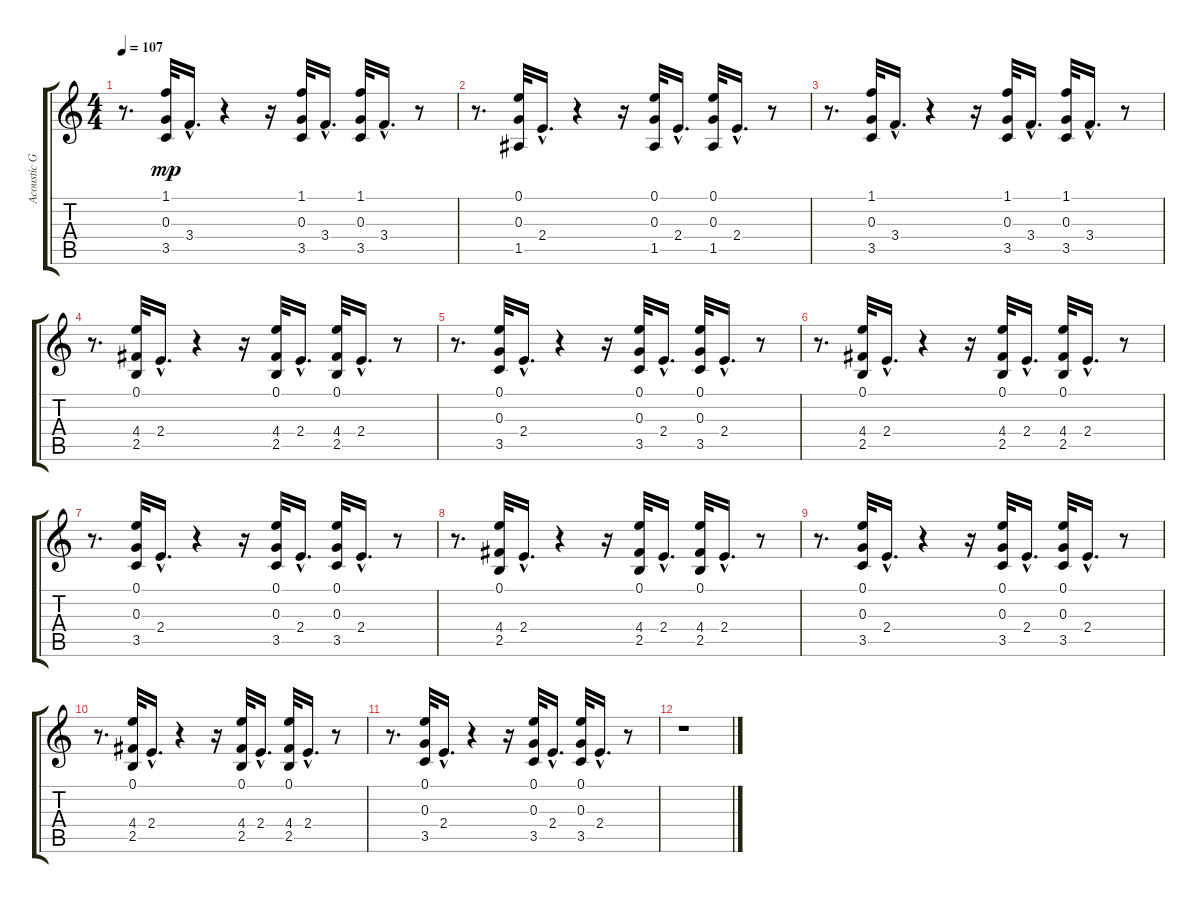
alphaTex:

\track ("Acoustic Guitar" "Acoustic G") {instrument acousticguitarnylon}
\staff {score tabs}
\tuning (E4 B3 G3 D3 A2 E2) {hide}
\ts (4 4)
\tempo 107
\clef g2
\ks c
r.8{d dy mp} (1.1 0.3 3.5).32 3.4{hac}.16{d} r.4 r.16 (1.1 0.3 3.5).32 3.4{hac}.16{d} (1.1 0.3 3.5).32 3.4{hac}.16{d} r.8 |
r.8{d} (0.1 0.3 1.5).32 2.4{hac}.16{d} r.4 r.16 (0.1 0.3 1.5).32 2.4{hac}.16{d} (0.1 0.3 1.5).32 2.4{hac}.16{d} r.8 |
r.8{d} (1.1 0.3 3.5).32 3.4{hac}.16{d} r.4 r.16 (1.1 0.3 3.5).32 3.4{hac}.16{d} (1.1 0.3 3.5).32 3.4{hac}.16{d} r.8 |
r.8{d} (0.1 4.4 2.5).32 2.4{hac}.16{d} r.4 r.16 (0.1 4.4 2.5).32 2.4{hac}.16{d} (0.1 4.4 2.5).32 2.4{hac}.16{d} r.8 |
r.8{d} (0.1 0.3 3.5).32 2.4{hac}.16{d} r.4 r.16 (0.1 0.3 3.5).32 2.4{hac}.16{d} (0.1 0.3 3.5).32 2.4{hac}.16{d} r.8 |
r.8{d} (0.1 4.4 2.5).32 2.4{hac}.16{d} r.4 r.16 (0.1 4.4 2.5).32 2.4{hac}.16{d} (0.1 4.4 2.5).32 2.4{hac}.16{d} r.8 |
r.8{d} (0.1 0.3 3.5).32 2.4{hac}.16{d} r.4 r.16 (0.1 0.3 3.5).32 2.4{hac}.16{d} (0.1 0.3 3.5).32 2.4{hac}.16{d} r.8 |
r.8{d} (0.1 4.4 2.5).32 2.4{hac}.16{d} r.4 r.16 (0.1 4.4 2.5).32 2.4{hac}.16{d} (0.1 4.4 2.5).32 2.4{hac}.16{d} r.8 |
r.8{d} (0.1 0.3 3.5).32 2.4{hac}.16{d} r.4 r.16 (0.1 0.3 3.5).32 2.4{hac}.16{d} (0.1 0.3 3.5).32 2.4{hac}.16{d} r.8 |
r.8{d} (0.1 4.4 2.5).32 2.4{hac}.16{d} r.4 r.16 (0.1 4.4 2.5).32 2.4{hac}.16{d} (0.1 4.4 2.5).32 2.4{hac}.16{d} r.8 |
r.8{d} (0.1 0.3 3.5).32 2.4{hac}.16{d} r.4 r.16 (0.1 0.3 3.5).32 2.4{hac}.16{d} (0.1 0.3 3.5).32 2.4{hac}.16{d} r.8 |
r.1
